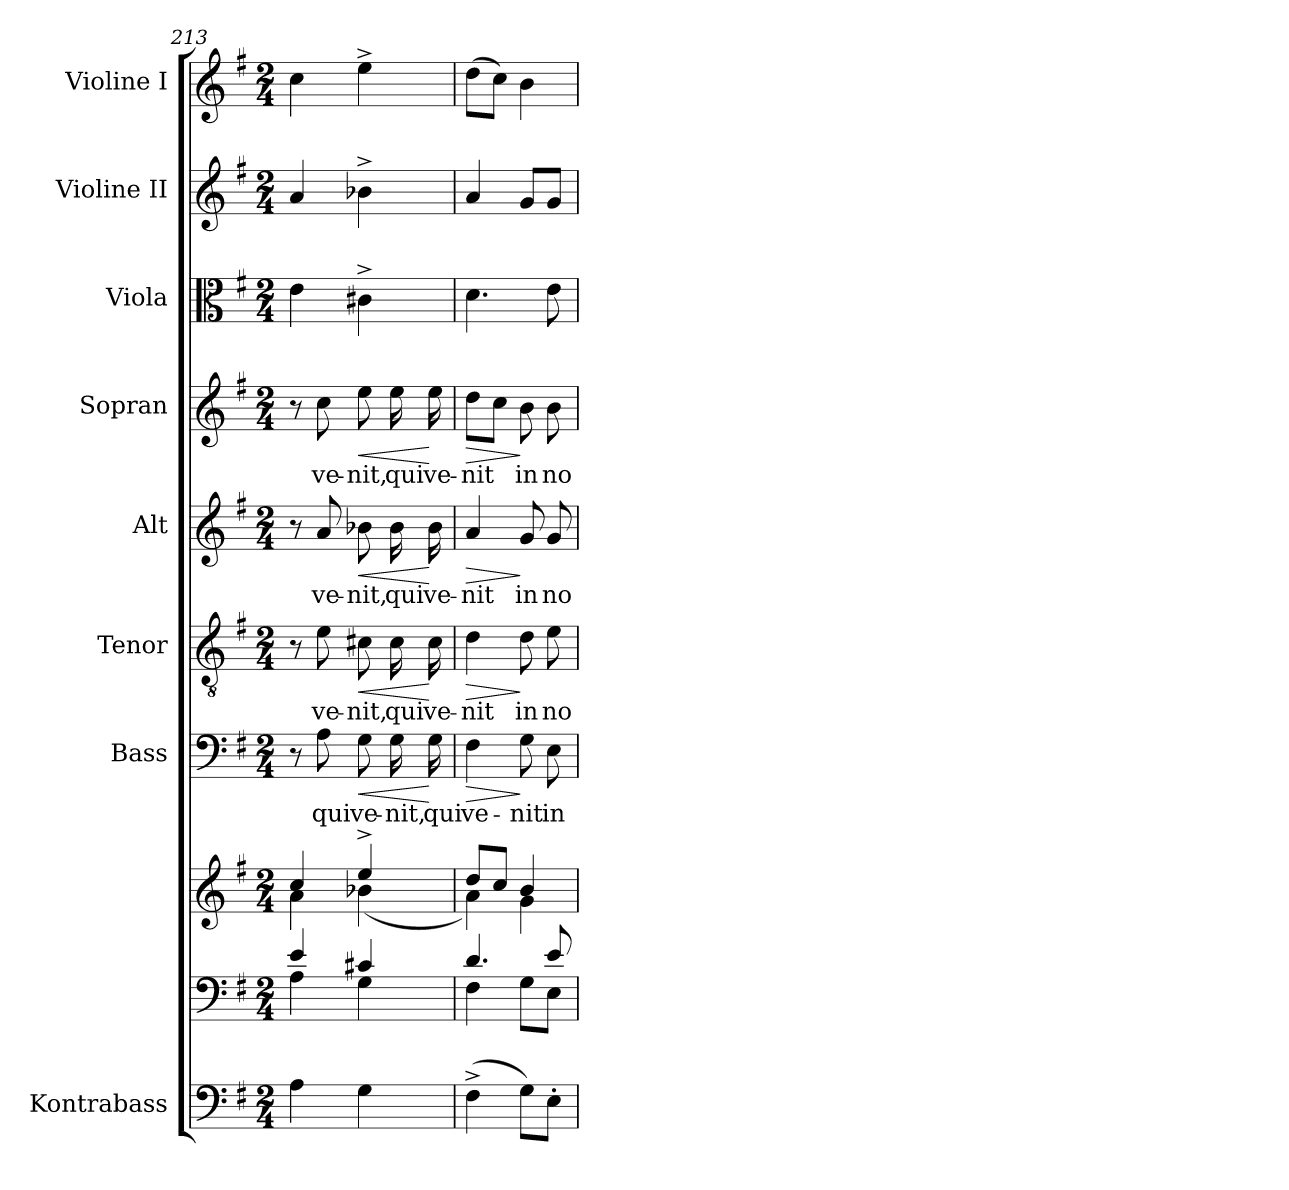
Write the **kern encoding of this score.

**kern	**kern	**kern	**kern	**text	**dynam	**kern	**text	**dynam	**kern	**text	**dynam	**kern	**text	**dynam	**kern	**kern	**kern
*part9	*part8	*part8	*part7	*part7	*part7	*part6	*part6	*part6	*part5	*part5	*part5	*part4	*part4	*part4	*part3	*part2	*part1
*staff10	*staff9	*staff8	*staff7	*staff7	*staff7	*staff6	*staff6	*staff6	*staff5	*staff5	*staff5	*staff4	*staff4	*staff4	*staff3	*staff2	*staff1
*I"Kontrabass	*	*	*I"Bass	*	*	*I"Tenor	*	*	*I"Alt	*	*	*I"Sopran	*	*	*I"Viola	*I"Violine II	*I"Violine I
*I'Kb.	*	*	*I'B.	*	*	*I'T.	*	*	*I'A.	*	*	*I'S.	*	*	*I'Vla.	*I'Vl. II	*I'Vl. I
!!LO:PB:g=z
*clefF4	*clefF4	*clefG2	*clefF4	*	*	*clefGv2	*	*	*clefG2	*	*	*clefG2	*	*	*clefC3	*clefG2	*clefG2
*ITrd7c12	*	*	*	*	*	*	*	*	*	*	*	*	*	*	*	*	*
*k[f#]	*k[f#]	*k[f#]	*k[f#]	*	*	*k[f#]	*	*	*k[f#]	*	*	*k[f#]	*	*	*k[f#]	*k[f#]	*k[f#]
*G:	*G:	*G:	*G:	*	*	*G:	*	*	*G:	*	*	*G:	*	*	*G:	*G:	*G:
*M2/4	*M2/4	*M2/4	*M2/4	*	*	*M2/4	*	*	*M2/4	*	*	*M2/4	*	*	*M2/4	*M2/4	*M2/4
=213	=213	=213	=213	=213	=213	=213	=213	=213	=213	=213	=213	=213	=213	=213	=213	=213	=213
*	*^	*^	*	*	*	*	*	*	*	*	*	*	*	*	*	*	*
4AA\	4e/	4A\	4cc/	4a\	8r	.	.	8r	.	.	8r	.	.	8r	.	.	4e\	4a/	4cc\
!	!	!	!	!	!	!LO:LY:b	!	!	!LO:LY:b	!	!	!LO:LY:b	!	!	!LO:LY:b	!	!	!	!
.	.	.	.	.	8A\	qui	.	8e\	ve-	.	8a/	ve-	.	8cc\	ve-	.	.	.	.
!	!	!	!	!	!	!LO:LY:b	!LO:HP:b	!	!LO:LY:b	!LO:HP:b	!	!LO:LY:b	!LO:HP:b	!	!LO:LY:b	!LO:HP:b	!	!	!
4GG\	4c#X/	4G\	4ee^>/	(<4b-X\	8G\	ve-	<	8c#X\	-nit,	<	8b-X\	-nit,	<	8ee\	-nit,	<	4c#X^>\	4b-X^>\	4ee^>\
!	!	!	!	!	!	!LO:LY:b	!	!	!LO:LY:b	!	!	!LO:LY:b	!	!	!LO:LY:b	!	!	!	!
.	.	.	.	.	16G\	-nit,	.	16c#\	qui	.	16b-\	qui	.	16ee\	qui	.	.	.	.
!	!	!	!	!	!	!LO:LY:b	!	!	!LO:LY:b	!	!	!LO:LY:b	!	!	!LO:LY:b	!	!	!	!
.	.	.	.	.	16G\	qui	[	16c#\	ve-	[	16b-\	ve-	[	16ee\	ve-	[	.	.	.
=214	=214	=214	=214	=214	=214	=214	=214	=214	=214	=214	=214	=214	=214	=214	=214	=214	=214	=214	=214
!	!	!	!	!	!	!LO:LY:b	!LO:HP:b	!	!LO:LY:b	!LO:HP:b	!	!LO:LY:b	!LO:HP:b	!	!LO:LY:b	!LO:HP:b	!	!	!
(>4FF#^>\	4.d/	4F#\	8dd/L	4a\)	4F#\	ve-	>	4d\	-nit	>	4a/	-nit	>	8dd\L	-nit	>	4.d\	4a/	(>8dd\L
.	.	.	8cc/J	.	.	.	.	.	.	.	.	.	.	8cc\J	.	.	.	.	8cc\J)
!	!	!	!	!	!	!LO:LY:b	!	!	!LO:LY:b	!	!	!LO:LY:b	!	!	!LO:LY:b	!	!	!	!
8GG\L)	.	8G\L	4b/	4g\	8G\	-nit	]	8d\	in	]	8g/	in	]	8b\	in	]	.	8g/L	4b\
!	!	!	!	!	!	!LO:LY:b	!	!	!LO:LY:b	!	!	!LO:LY:b	!	!	!LO:LY:b	!	!	!	!
8EE'>\J	8e/	8E\J	.	.	8E\	in	.	8e\	no-	.	8g/	no-	.	8b\	no-	.	8e\	8g/J	.
*	*v	*v	*	*	*	*	*	*	*	*	*	*	*	*	*	*	*	*	*
*	*	*v	*v	*	*	*	*	*	*	*	*	*	*	*	*	*	*	*
=	=	=	=	=	=	=	=	=	=	=	=	=	=	=	=	=	=
*-	*-	*-	*-	*-	*-	*-	*-	*-	*-	*-	*-	*-	*-	*-	*-	*-	*-
